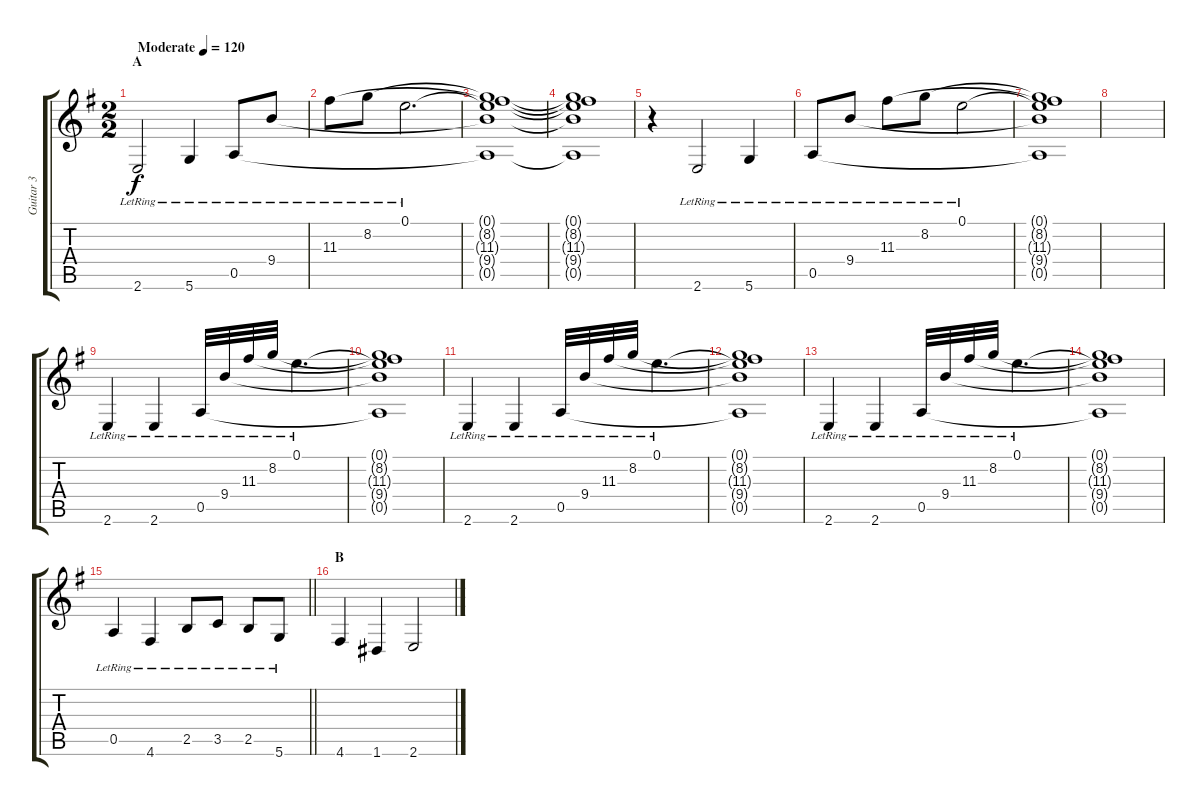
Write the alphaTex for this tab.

\track ("Guitar 3" "Guitar 3") {instrument acousticguitarnylon}
\staff {score tabs}
\tuning (E4 B3 G3 D3 A2 D2) {hide}
\ts (2 2)
\section ("" "A")
\tempo (120 "Moderate")
\clef g2
\ks eminor
2.6{lr}.2{dy f instrument acousticguitarnylon} 5.6{lr}.4 0.5{lr}.8 9.4{lr}.8 |
11.3{lr}.8 8.2{lr}.8 0.1{lr}.2{d} |
(0.1{t} 8.2{t} 11.3{t} 9.4{t} 0.5{t}).1 |
(0.1{t} 8.2{t} 11.3{t} 9.4{t} 0.5{t}).1 |
r.4 2.6{lr}.2 5.6{lr}.4 |
0.5{lr}.8 9.4{lr}.8 11.3{lr}.8 8.2{lr}.8 0.1{lr}.2 |
(0.1{t} 8.2{t} 11.3{t} 9.4{t} 0.5{t}).1 |
|
2.6{lr}.4 2.6{lr}.4 0.5{lr}.32 9.4{lr}.32 11.3{lr}.32 8.2{lr}.32 0.1{lr}.4{d} |
(0.1{t} 8.2{t} 11.3{t} 9.4{t} 0.5{t}).1 |
2.6{lr}.4 2.6{lr}.4 0.5{lr}.32 9.4{lr}.32 11.3{lr}.32 8.2{lr}.32 0.1{lr}.4{d} |
(0.1{t} 8.2{t} 11.3{t} 9.4{t} 0.5{t}).1 |
2.6{lr}.4 2.6{lr}.4 0.5{lr}.32 9.4{lr}.32 11.3{lr}.32 8.2{lr}.32 0.1{lr}.4{d} |
(0.1{t} 8.2{t} 11.3{t} 9.4{t} 0.5{t}).1 |
\barLineRight lightlight
0.5{lr}.4 4.6{lr}.4 2.5{lr}.8 3.5{lr}.8 2.5{lr}.8 5.6{lr}.8 |
\section ("" "B")
4.6.4 1.6.4 2.6.2
